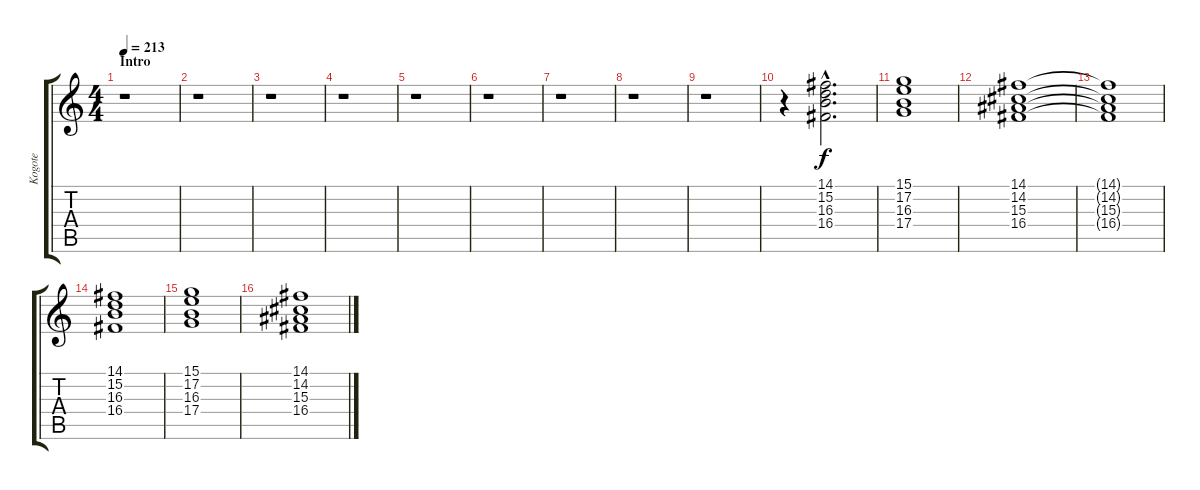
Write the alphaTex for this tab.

\track ("Kogote" "Kogote") {instrument pad2warm}
\staff {score tabs}
\tuning (E4 B3 G3 D3 A2 E2) {hide}
\ts (4 4)
\section ("" "Intro")
\tempo 213
\clef g2
\ks c
r.1{dy f instrument pad2warm} |
r.1 |
r.1 |
r.1 |
r.1 |
r.1 |
r.1 |
r.1 |
r.1 |
r.4 (14.1{hac} 15.2{hac} 16.3{hac} 16.4{hac}).2{d} |
(15.1 17.2 16.3 17.4).1 |
(14.1 14.2 15.3 16.4).1 |
(14.1{t} 14.2{t} 15.3{t} 16.4{t}).1 |
(14.1 15.2 16.3 16.4).1 |
(15.1 17.2 16.3 17.4).1 |
(14.1 14.2 15.3 16.4).1
